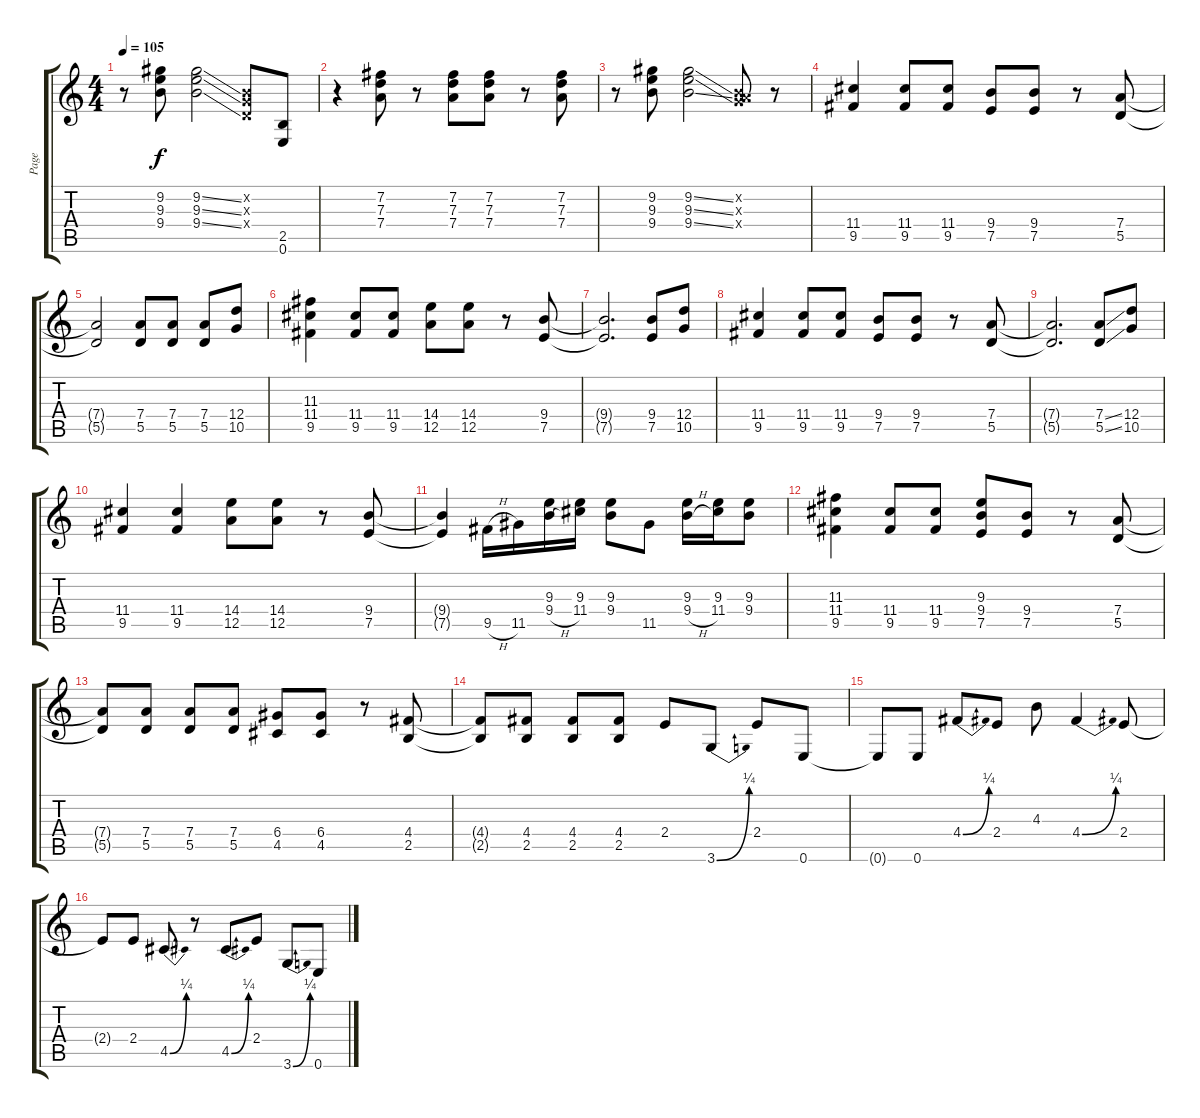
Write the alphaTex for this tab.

\track ("Page" "Page") {instrument distortionguitar}
\staff {score tabs}
\tuning (E4 B3 G3 D3 A2 E2) {hide}
\ts (4 4)
\tempo 105
\clef g2
\ks c
r.8{dy f} (9.2 9.3 9.4).8 (9.2{ss} 9.3{ss} 9.4{ss}).2 (0.2{x} 0.3{x} 0.4{x}).8 (2.5 0.6).8 |
r.4 (7.2 7.3 7.4).8 r.8 (7.2 7.3 7.4).8 (7.2 7.3 7.4).8 r.8 (7.2 7.3 7.4).8 |
r.8 (9.2 9.3 9.4).8 (9.2{ss} 9.3{ss} 9.4{ss}).2 (0.2{x} 0.3{x} 7.4{x}).8 r.8 |
(11.4 9.5).4 (11.4 9.5).8 (11.4 9.5).8 (9.4 7.5).8 (9.4 7.5).8 r.8 (7.4 5.5).8 |
(7.4{t} 5.5{t}).2 (7.4 5.5).8 (7.4 5.5).8 (7.4 5.5).8 (12.4 10.5).8 |
(11.3 11.4 9.5).4 (11.4 9.5).8 (11.4 9.5).8 (14.4 12.5).8 (14.4 12.5).8 r.8 (9.4 7.5).8 |
(9.4{t} 7.5{t}).2{d} (9.4 7.5).8 (12.4 10.5).8 |
(11.4 9.5).4 (11.4 9.5).8 (11.4 9.5).8 (9.4 7.5).8 (9.4 7.5).8 r.8 (7.4 5.5).8 |
(7.4{t} 5.5{t}).2{d} (7.4{ss} 5.5{ss}).8 (12.4 10.5).8 |
(11.4 9.5).4 (11.4 9.5).4 (14.4 12.5).8 (14.4 12.5).8 r.8 (9.4 7.5).8 |
(9.4{t} 7.5{t}).4 9.5{h}.16 11.5.16 (9.3 9.4{h}).16 (9.3 11.4).16 (9.3 9.4).8 11.5.8 (9.3 9.4{h}).16 (9.3 11.4).16 (9.3 9.4).8 |
(11.3 11.4 9.5).4 (11.4 9.5).8 (11.4 9.5).8 (9.3 9.4 7.5).8 (9.4 7.5).8 r.8 (7.4 5.5).8 |
(7.4{t} 5.5{t}).8 (7.4 5.5).8 (7.4 5.5).8 (7.4 5.5).8 (6.4 4.5).8 (6.4 4.5).8 r.8 (4.4 2.5).8 |
(4.4{t} 2.5{t}).8 (4.4 2.5).8 (4.4 2.5).8 (4.4 2.5).8 2.4.8 3.6{be (bend 0 0 60 1)}.8 2.4.8 0.6.8 |
0.6{t}.8 0.6.8 4.4{be (bend 0 0 60 1)}.8 2.4.8 4.3.8 4.4{be (bend 0 0 60 1)}.4 2.4.8 |
2.4{t}.8 2.4.8 4.5{be (bend 0 0 60 1)}.8 r.8 4.5{be (bend 0 0 60 1)}.8 2.4.8 3.6{be (bend 0 0 60 1)}.8 0.6.8
